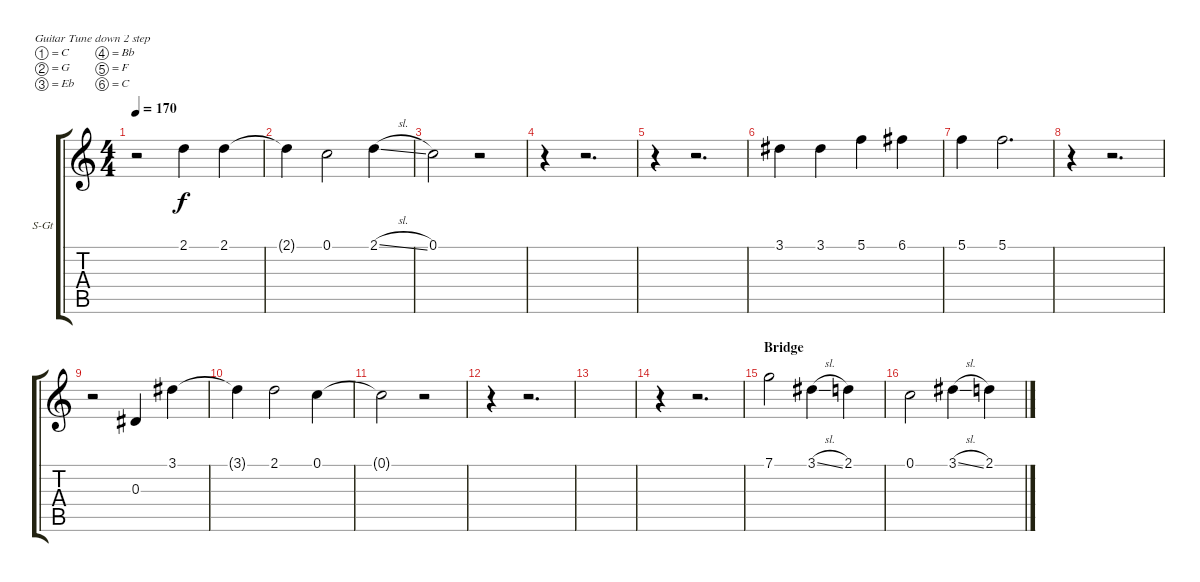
\bracketExtendMode groupsimilarinstruments
\firstSystemTrackNameOrientation horizontal
\otherSystemsTrackNameOrientation horizontal
\track ("Josh Homme [Vocals]" "S-Gt") {instrument lead6voice}
\staff {score tabs}
\tuning (C4 G3 Eb3 Bb2 F2 C2)
\displaytranspose 12
\ts (4 4)
\tempo 170
\clef g2
\ks c
r.2{dy f} 2.1.4 2.1.4 |
2.1{t}.4 0.1.2 2.1{sl}.4 |
0.1.2 r.2 |
r.4 r.2{d} |
r.4 r.2{d} |
3.1.4 3.1.4 5.1.4 6.1.4 |
5.1.4 5.1.2{d} |
r.4 r.2{d} |
r.2 0.3.4 3.1.4 |
3.1{t}.4 2.1.2 0.1.4 |
0.1{t}.2 r.2 |
r.4 r.2{d} |
|
r.4 r.2{d} |
\section ("" "Bridge")
7.1.2 3.1{sl}.4 2.1.4 |
0.1.2 3.1{sl}.4 2.1.4
